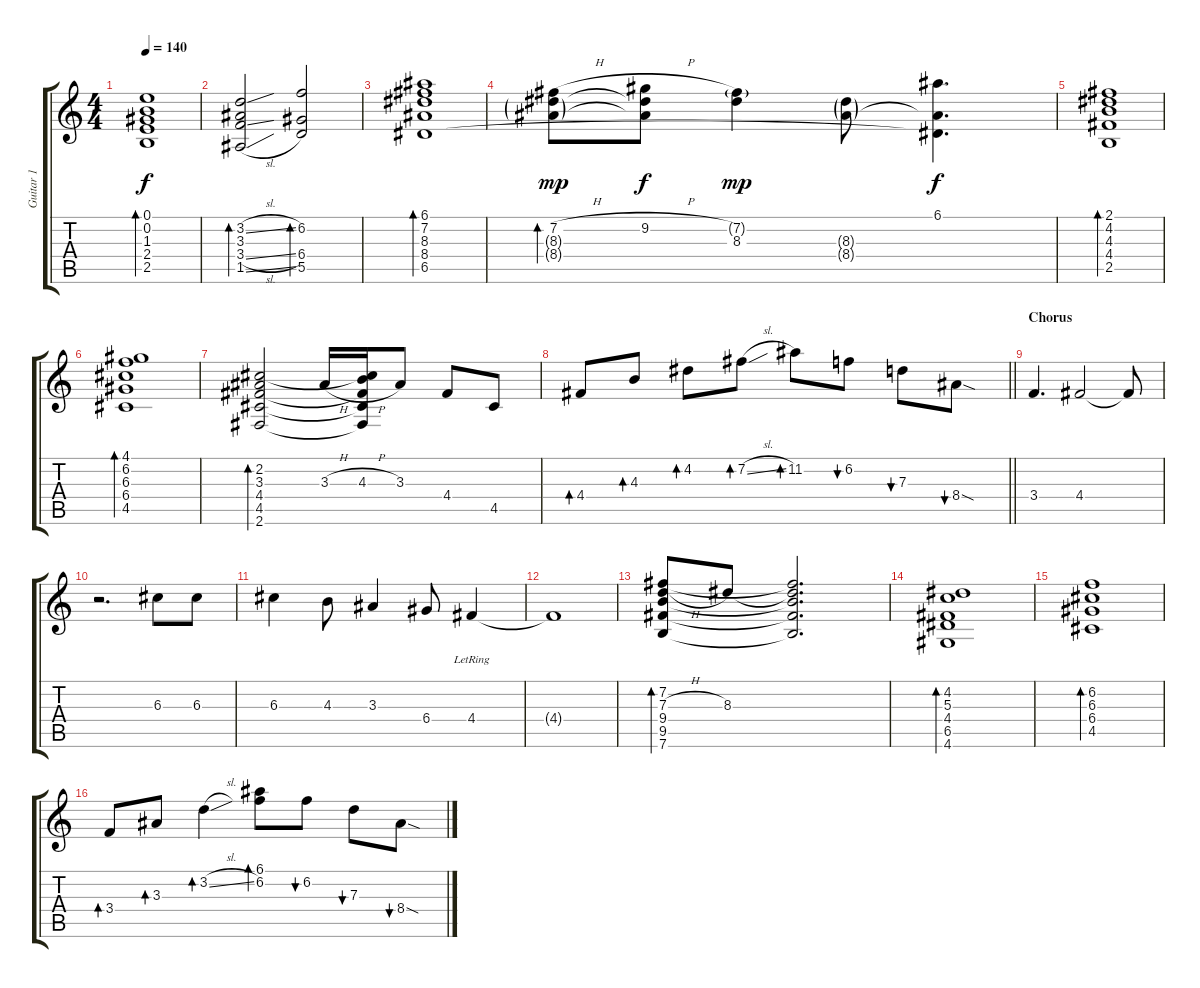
\track ("Guitar 1" "Guitar 1") {instrument electricguitarclean}
\staff {score tabs}
\tuning (E4 B3 G3 D3 A2 E2) {hide}
\ts (4 4)
\tempo 140
\clef g2
\ks c
(0.1 0.2 1.3 2.4 2.5).1{bd 240 dy f} |
(3.2{sl} 3.3 3.4{sl} 1.5{sl}).2{bd 240} (6.2 6.4 5.5).2{bd 240} |
(6.1 7.2 8.3 8.4 6.5).1{bd 240} |
(7.2{h} 8.3{g} 8.4{g}).8{bd 240 dy mp} (9.2{h} 8.3{t} 8.4{t}).8{dy f} (7.2{g} 8.3).4{dy mp} (8.3{g} 8.4{g}).8 (6.1 8.4{t} 6.5{t}).4{d dy f} |
(2.1 4.2 4.3 4.4 2.5).1{bd 240} |
(4.1 6.2 6.3 6.4 4.5).1{bd 240} |
(2.2 3.3 4.4 4.5 2.6).2{bd 240} 3.3{h}.16 (2.2{t} 4.3{h} 4.4{t} 4.5{t} 2.6{t}).16 3.3.8 4.4.8 4.5.8 |
\barLineRight lightlight
4.4.8{bd 60} 4.3.8{bd 60} 4.2.8{bd 60} 7.2{sl}.8{bd 240} 11.2.8{bd 60} 6.2.8{bu 60} 7.3.8{bu 60} 8.4{sod}.8{bu 60} |
\section ("" "Chorus")
3.4.4{d} 4.4.2 4.4{t}.8 |
r.2{d} 6.3.8 6.3.8 |
6.3.4 4.3.8 3.3.4 6.4.8 4.4{lr}.4 |
4.4{t}.1 |
(7.2 7.3{h} 9.4 9.5 7.6).8{bd 240} 8.3.8 (7.2{t} 8.3{t} 9.4{t} 9.5{t} 7.6{t}).2{d} |
(4.2 5.3 4.4 6.5 4.6).1{bd 240} |
(6.2 6.3 6.4 4.5).1{bd 240} |
3.4.8{bd 60} 3.3.8{bd 60} 3.2{sl}.4{bd 60} (6.1 6.2).8{bd 240} 6.2.8{bu 60} 7.3.8{bu 60} 8.4{sod}.8{bu 60}
